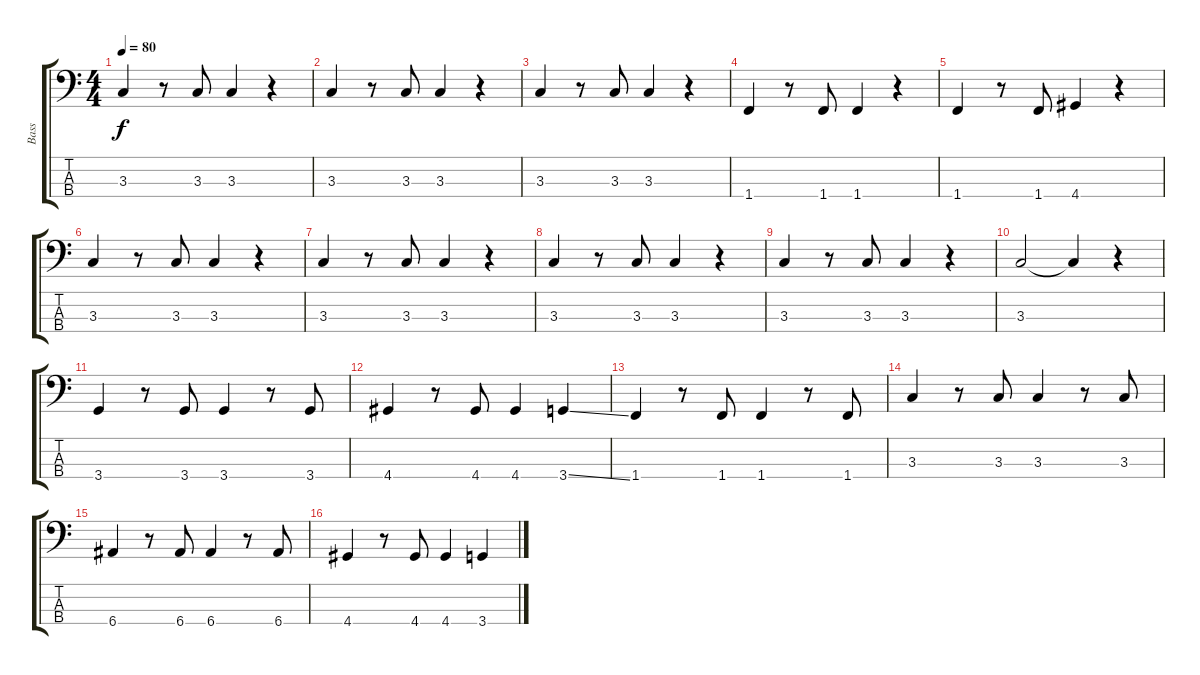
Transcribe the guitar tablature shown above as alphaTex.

\track ("Bass" "Bass") {instrument electricbassfinger}
\staff {score tabs}
\tuning (G2 D2 A1 E1) {hide}
\ts (4 4)
\tempo 80
\clef f4
\ks c
3.3.4{dy f} r.8 3.3.8 3.3.4 r.4 |
3.3.4 r.8 3.3.8 3.3.4 r.4 |
3.3.4 r.8 3.3.8 3.3.4 r.4 |
1.4.4 r.8 1.4.8 1.4.4 r.4 |
1.4.4 r.8 1.4.8 4.4.4 r.4 |
3.3.4 r.8 3.3.8 3.3.4 r.4 |
3.3.4 r.8 3.3.8 3.3.4 r.4 |
3.3.4 r.8 3.3.8 3.3.4 r.4 |
3.3.4 r.8 3.3.8 3.3.4 r.4 |
3.3.2 3.3{t}.4 r.4 |
3.4.4 r.8 3.4.8 3.4.4 r.8 3.4.8 |
4.4.4 r.8 4.4.8 4.4.4 3.4{ss}.4 |
1.4.4 r.8 1.4.8 1.4.4 r.8 1.4.8 |
3.3.4 r.8 3.3.8 3.3.4 r.8 3.3.8 |
6.4.4 r.8 6.4.8 6.4.4 r.8 6.4.8 |
4.4.4 r.8 4.4.8 4.4.4 3.4{ss}.4
